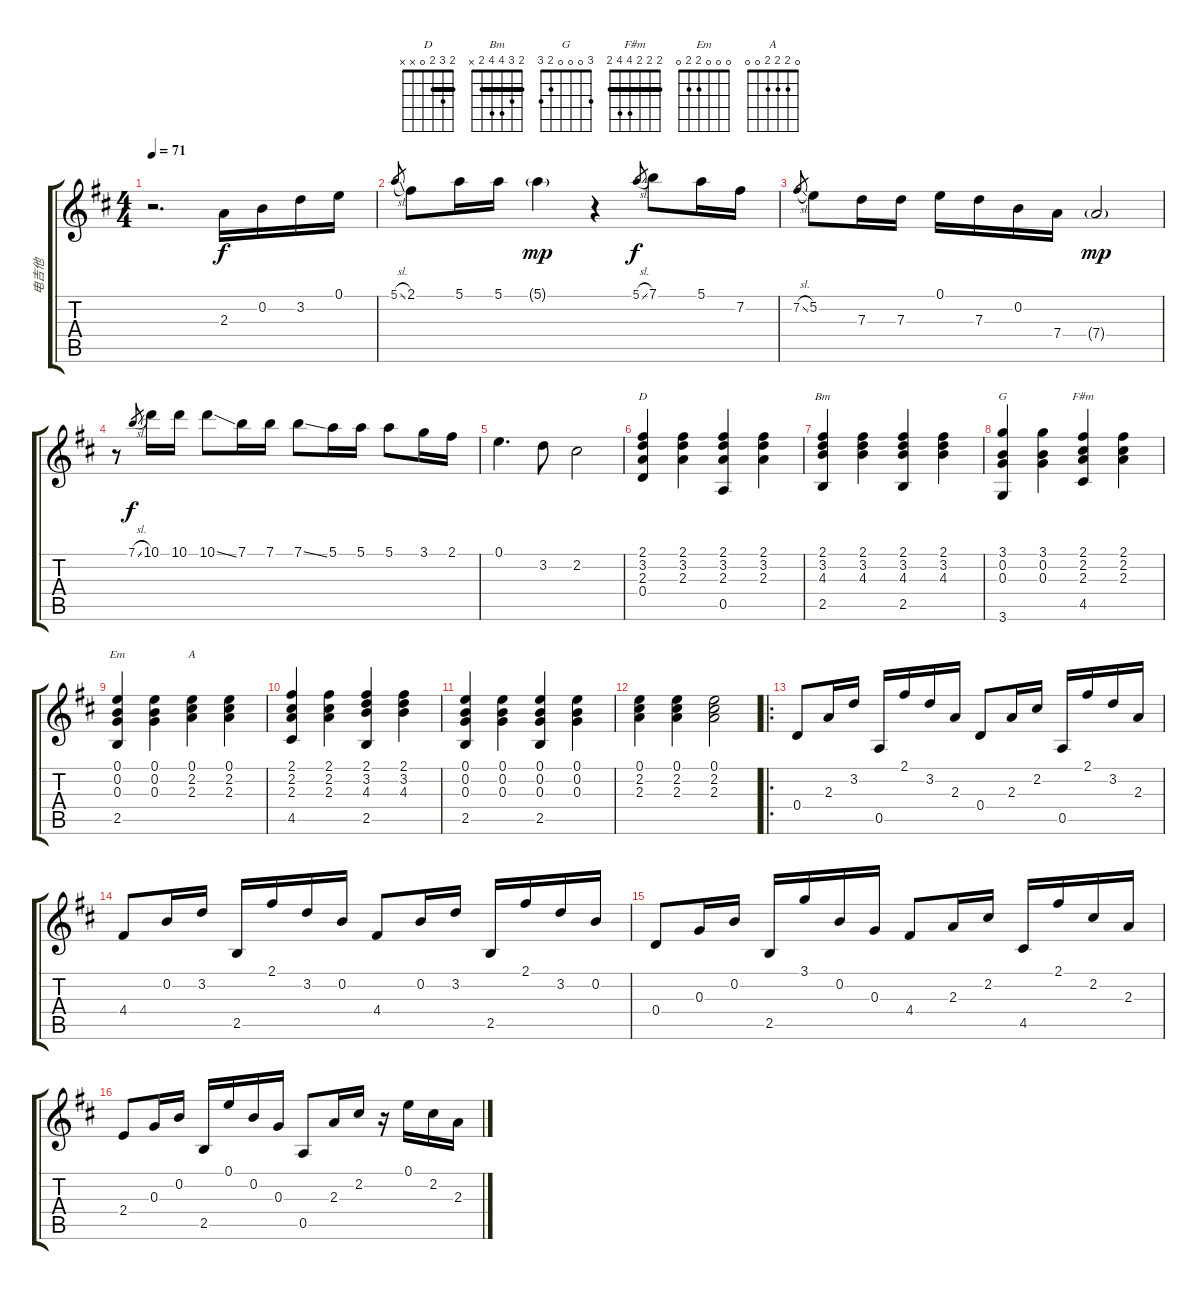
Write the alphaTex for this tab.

\track ("电吉他" "电吉他") {instrument electricguitarjazz}
\staff {score tabs}
\tuning (E4 B3 G3 D3 A2 E2) {hide}
\chord ("D" 2 3 2 0 x x) {barre 2}
\chord ("Bm" 2 3 4 4 2 x) {barre 2}
\chord ("G" 3 0 0 0 2 3)
\chord ("F#m" 2 2 2 4 4 2) {barre 2}
\chord ("Em" 0 0 0 2 2 0)
\chord ("A" 0 2 2 2 0 0)
\ts (4 4)
\tempo 71
\clef g2
\ks d
r.2{d dy f instrument electricguitarjazz} 2.3.16{volume 16} 0.2.16 3.2.16 0.1.16 |
5.1{sl}.8{gr} 2.1.8 5.1.16 5.1.16 5.1{g}.4{dy mp} r.4 5.1{sl}.8{gr dy f} 7.1.8 5.1.16 7.2.16 |
7.2{sl}.8{gr} 5.2.8 7.3.16 7.3.16 0.1.16 7.3.16 0.2.16 7.4.16 7.4{g}.2{dy mp} |
r.8 7.1{sl}.8{gr dy f} 10.1.16 10.1.16 10.1{ss}.8 7.1.16 7.1.16 7.1{ss}.8 5.1.16 5.1.16 5.1.8 3.1.16 2.1.16 |
0.1.4{d} 3.2.8 2.2.2 |
(2.1 3.2 2.3 0.4).4{ch "D" volume 11} (2.1 3.2 2.3).4 (2.1 3.2 2.3 0.5).4 (2.1 3.2 2.3).4 |
(2.1 3.2 4.3 2.5).4{ch "Bm"} (2.1 3.2 4.3).4 (2.1 3.2 4.3 2.5).4 (2.1 3.2 4.3).4 |
(3.1 0.2 0.3 3.6).4{ch "G"} (3.1 0.2 0.3).4 (2.1 2.2 2.3 4.5).4{ch "F#m"} (2.1 2.2 2.3).4 |
(0.1 0.2 0.3 2.5).4{ch "Em"} (0.1 0.2 0.3).4 (0.1 2.2 2.3).4{ch "A"} (0.1 2.2 2.3).4 |
(2.1 2.2 2.3 4.5).4 (2.1 2.2 2.3).4 (2.1 3.2 4.3 2.5).4 (2.1 3.2 4.3).4 |
(0.1 0.2 0.3 2.5).4 (0.1 0.2 0.3).4 (0.1 0.2 0.3 2.5).4 (0.1 0.2 0.3).4 |
(0.1 2.2 2.3).4 (0.1 2.2 2.3).4 (0.1 2.2 2.3).2 |
\ro
0.4.8 2.3.16 3.2.16 0.5.16 2.1.16 3.2.16 2.3.16 0.4.8 2.3.16 2.2.16 0.5.16 2.1.16 3.2.16 2.3.16 |
4.4.8 0.2.16 3.2.16 2.5.16 2.1.16 3.2.16 0.2.16 4.4.8 0.2.16 3.2.16 2.5.16 2.1.16 3.2.16 0.2.16 |
0.4.8 0.3.16 0.2.16 2.5.16 3.1.16 0.2.16 0.3.16 4.4.8 2.3.16 2.2.16 4.5.16 2.1.16 2.2.16 2.3.16 |
2.4.8 0.3.16 0.2.16 2.5.16 0.1.16 0.2.16 0.3.16 0.5.8 2.3.16 2.2.16 r.16 0.1.16 2.2.16 2.3.16
